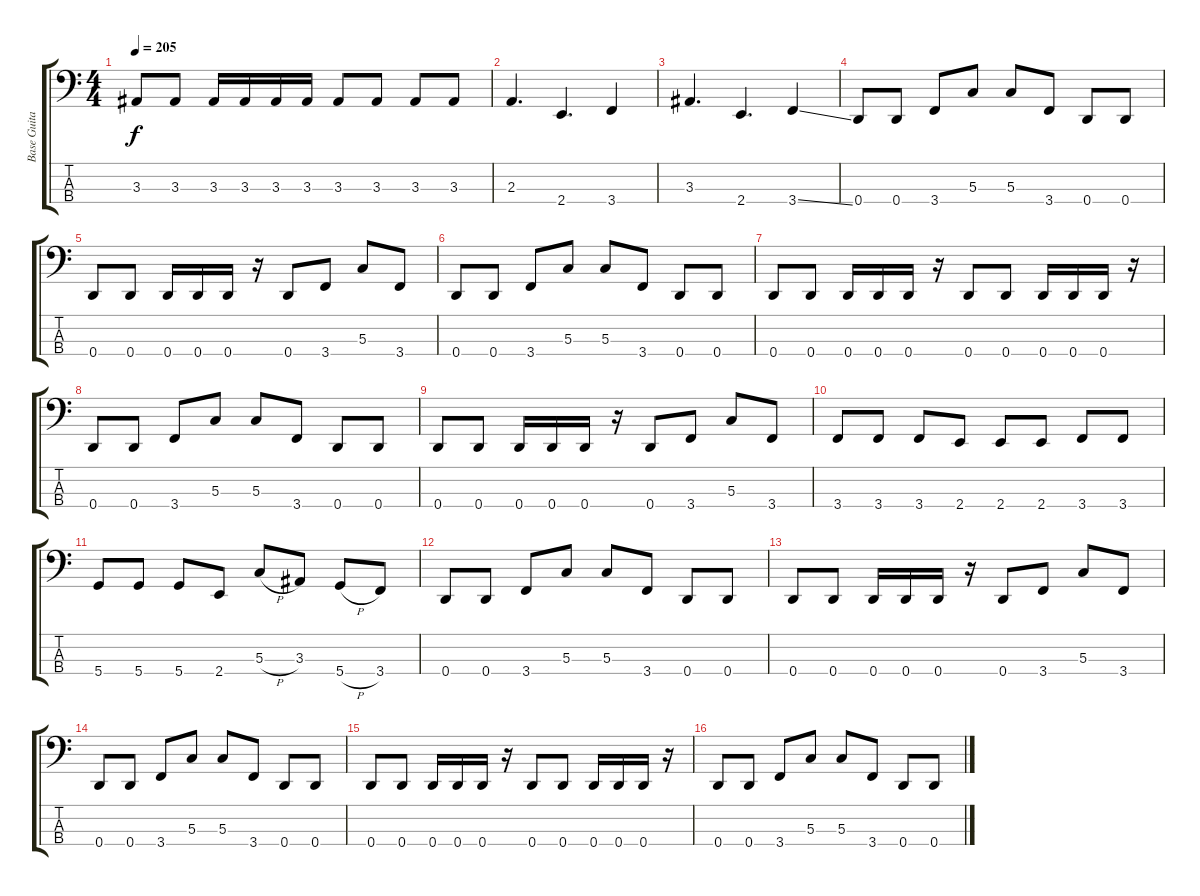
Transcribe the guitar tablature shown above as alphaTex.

\track ("Base Guitar" "Base Guita") {instrument electricbassfinger}
\staff {score tabs}
\tuning (F2 C2 G1 D1) {hide}
\ts (4 4)
\tempo 205
\clef f4
\ks c
3.3.8{dy f} 3.3.8 3.3.16 3.3.16 3.3.16 3.3.16 3.3.8 3.3.8 3.3.8 3.3.8 |
2.3.4{d} 2.4.4{d} 3.4.4 |
3.3.4{d} 2.4.4{d} 3.4{ss}.4 |
0.4.8 0.4.8 3.4.8 5.3.8 5.3.8 3.4.8 0.4.8 0.4.8 |
0.4.8 0.4.8 0.4.16 0.4.16 0.4.16 r.16 0.4.8 3.4.8 5.3.8 3.4.8 |
0.4.8 0.4.8 3.4.8 5.3.8 5.3.8 3.4.8 0.4.8 0.4.8 |
0.4.8 0.4.8 0.4.16 0.4.16 0.4.16 r.16 0.4.8 0.4.8 0.4.16 0.4.16 0.4.16 r.16 |
0.4.8 0.4.8 3.4.8 5.3.8 5.3.8 3.4.8 0.4.8 0.4.8 |
0.4.8 0.4.8 0.4.16 0.4.16 0.4.16 r.16 0.4.8 3.4.8 5.3.8 3.4.8 |
3.4.8 3.4.8 3.4.8 2.4.8 2.4.8 2.4.8 3.4.8 3.4.8 |
5.4.8 5.4.8 5.4.8 2.4.8 5.3{h}.8 3.3.8 5.4{h}.8 3.4.8 |
0.4.8 0.4.8 3.4.8 5.3.8 5.3.8 3.4.8 0.4.8 0.4.8 |
0.4.8 0.4.8 0.4.16 0.4.16 0.4.16 r.16 0.4.8 3.4.8 5.3.8 3.4.8 |
0.4.8 0.4.8 3.4.8 5.3.8 5.3.8 3.4.8 0.4.8 0.4.8 |
0.4.8 0.4.8 0.4.16 0.4.16 0.4.16 r.16 0.4.8 0.4.8 0.4.16 0.4.16 0.4.16 r.16 |
0.4.8 0.4.8 3.4.8 5.3.8 5.3.8 3.4.8 0.4.8 0.4.8
